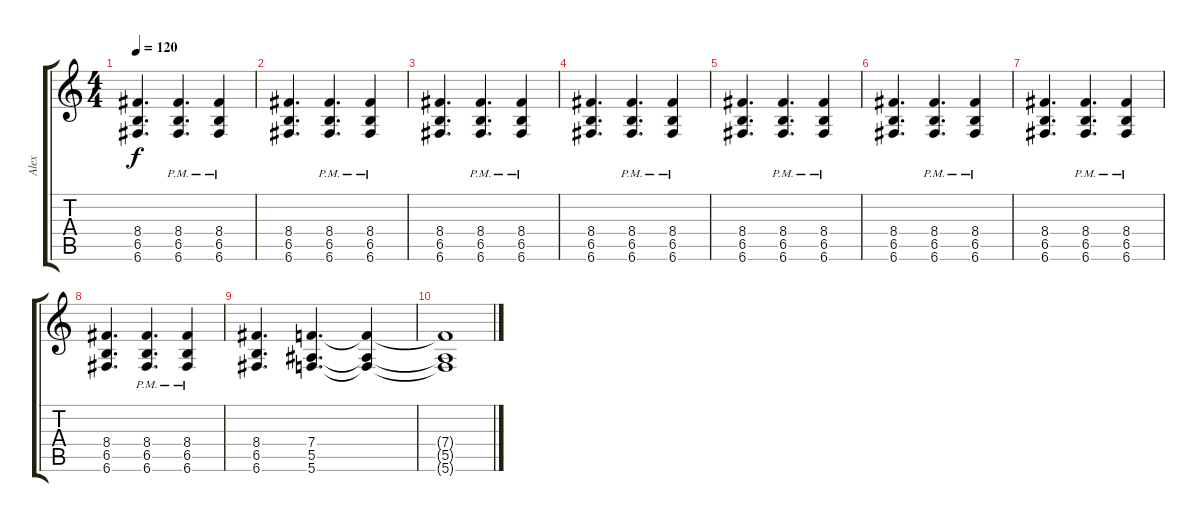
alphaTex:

\track ("Alex" "Alex") {instrument overdrivenguitar}
\staff {score tabs}
\tuning (C4 G3 Eb3 Bb2 F2 C2) {hide}
\ts (4 4)
\tempo 120
\clef g2
\ks c
(8.4 6.5 6.6).4{d dy f} (8.4{pm} 6.5{pm} 6.6{pm}).4{d} (8.4{pm} 6.5{pm} 6.6{pm}).4 |
(8.4 6.5 6.6).4{d} (8.4{pm} 6.5{pm} 6.6{pm}).4{d} (8.4{pm} 6.5{pm} 6.6{pm}).4 |
(8.4 6.5 6.6).4{d} (8.4{pm} 6.5{pm} 6.6{pm}).4{d} (8.4{pm} 6.5{pm} 6.6{pm}).4 |
(8.4 6.5 6.6).4{d} (8.4{pm} 6.5{pm} 6.6{pm}).4{d} (8.4{pm} 6.5{pm} 6.6{pm}).4 |
(8.4 6.5 6.6).4{d} (8.4{pm} 6.5{pm} 6.6{pm}).4{d} (8.4{pm} 6.5{pm} 6.6{pm}).4 |
(8.4 6.5 6.6).4{d} (8.4{pm} 6.5{pm} 6.6{pm}).4{d} (8.4{pm} 6.5{pm} 6.6{pm}).4 |
(8.4 6.5 6.6).4{d} (8.4{pm} 6.5{pm} 6.6{pm}).4{d} (8.4{pm} 6.5{pm} 6.6{pm}).4 |
(8.4 6.5 6.6).4{d} (8.4{pm} 6.5{pm} 6.6{pm}).4{d} (8.4{pm} 6.5{pm} 6.6{pm}).4 |
(8.4 6.5 6.6).4{d} (7.4 5.5 5.6).4{d} (7.4{t} 5.5{t} 5.6{t}).4 |
(7.4{t} 5.5{t} 5.6{t}).1
